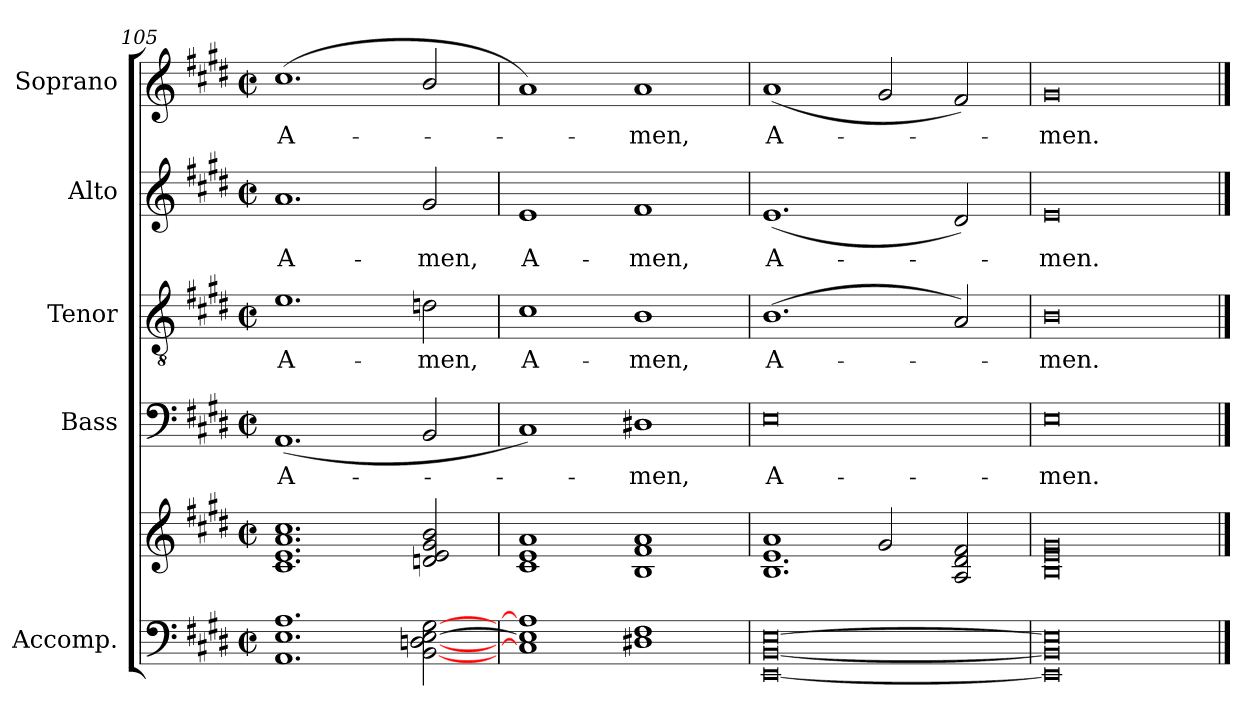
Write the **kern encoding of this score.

**kern	**kern	**kern	**text	**kern	**text	**kern	**text	**kern	**text
*part5	*part5	*part4	*part4	*part3	*part3	*part2	*part2	*part1	*part1
*staff6	*staff5	*staff4	*staff4	*staff3	*staff3	*staff2	*staff2	*staff1	*staff1
*I"Accomp.	*	*I"Bass	*	*I"Tenor	*	*I"Alto	*	*I"Soprano	*
*	*	*I'B	*	*I'T	*	*I'A	*	*I'S	*
*clefF4	*clefG2	*clefF4	*	*clefGv2	*	*clefG2	*	*clefG2	*
*k[f#c#g#d#]	*k[f#c#g#d#]	*k[f#c#g#d#]	*	*k[f#c#g#d#]	*	*k[f#c#g#d#]	*	*k[f#c#g#d#]	*
*E:	*E:	*E:	*	*E:	*	*E:	*	*E:	*
*M4/2	*M4/2	*M4/2	*	*M4/2	*	*M4/2	*	*M4/2	*
*met(c|)	*met(c|)	*met(c|)	*	*met(c|)	*	*met(c|)	*	*met(c|)	*
=105	=105	=105	=105	=105	=105	=105	=105	=105	=105
*	*^	*	*	*	*	*	*	*	*
!	!	!	!	!LO:LY:b	!	!LO:LY:b	!	!LO:LY:b	!	!LO:LY:b
1.AA 1.E 1.A	1.c# 1.e 1.a 1.cc#	0ryy	(<1.AA	A-	1.e	A-	1.a	A-	(<1.cc#	A-
!	!	!	!	!	!	!LO:LY:b	!	!LO:LY:b	!	!
[2BB [2Dn [2E [2G#	2dn/ 2e/ 2g#/ 2b/	.	2BB	.	2dn	-men,	2g#	-men,	2b/	.
=106	=106	=106	=106	=106	=106	=106	=106	=106	=106	=106
!	!	!	!	!	!	!LO:LY:b	!	!LO:LY:b	!	!
1C#] 1E] 1A]	1c# 1e 1a	0ryy	1C#)	.	1c#	A-	1e	A-	1a)	.
!	!	!	!	!LO:LY:b	!	!LO:LY:b	!	!LO:LY:b	!	!LO:LY:b
1D#X 1F#	1B 1f# 1a	.	1D#X	men,	1B	-men,	1f#	-men,	1a	men,
=107	=107	=107	=107	=107	=107	=107	=107	=107	=107	=107
!	!	!	!	!LO:LY:b	!	!LO:LY:b	!	!LO:LY:b	!	!LO:LY:b
[0EE [0BB [0E	1a	1.B\ 1.e\	0E	A-	(<1.B	A-	(<1.e	A-	(<1a	A-
.	2g#	.	.	.	.	.	.	.	2g#	.
.	2A 2d# 2f#	2ryy	.	.	2A)	.	2d#)	.	2f#)	.
=108	=108	=108	=108	=108	=108	=108	=108	=108	=108	=108
!	!	!	!	!LO:LY:b	!	!LO:LY:b	!	!LO:LY:b	!	!LO:LY:b
0EE] 0BB] 0E]	0B 0e 0g#	0ryy	0E	-men.	0B	men.	0e	men.	0g#	men.
*	*v	*v	*	*	*	*	*	*	*	*
==	==	==	==	==	==	==	==	==	==
*-	*-	*-	*-	*-	*-	*-	*-	*-	*-
